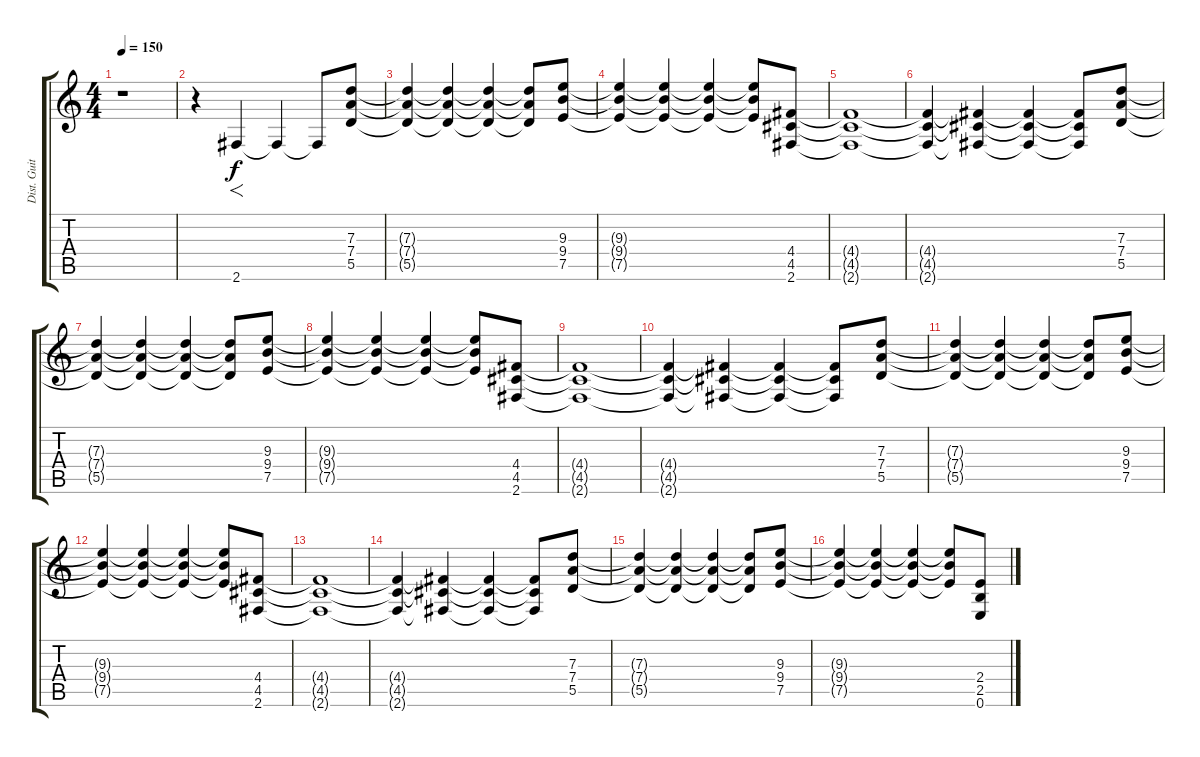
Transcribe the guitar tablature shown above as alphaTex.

\track ("Dist. Guitar 1" "Dist. Guit") {instrument distortionguitar}
\staff {score tabs}
\tuning (E4 B3 G3 D3 A2 E2) {hide}
\ts (4 4)
\tempo 150
\clef g2
\ks c
r.1{dy f instrument distortionguitar} |
r.4 2.6.4{f} 2.6{t}.4 2.6{t}.8 (7.3 7.4 5.5).8 |
(7.3{t} 7.4{t} 5.5{t}).4 (7.3{t} 7.4{t} 5.5{t}).4 (7.3{t} 7.4{t} 5.5{t}).4 (7.3{t} 7.4{t} 5.5{t}).8 (9.3 9.4 7.5).8 |
(9.3{t} 9.4{t} 7.5{t}).4 (9.3{t} 9.4{t} 7.5{t}).4 (9.3{t} 9.4{t} 7.5{t}).4 (9.3{t} 9.4{t} 7.5{t}).8 (4.4 4.5 2.6).8 |
(4.4{t} 4.5{t} 2.6{t}).1 |
(4.4{t} 4.5{t} 2.6{t}).4 (4.4{t} 4.5{t} 2.6{t}).4 (4.4{t} 4.5{t} 2.6{t}).4 (4.4{t} 4.5{t} 2.6{t}).8 (7.3 7.4 5.5).8 |
(7.3{t} 7.4{t} 5.5{t}).4 (7.3{t} 7.4{t} 5.5{t}).4 (7.3{t} 7.4{t} 5.5{t}).4 (7.3{t} 7.4{t} 5.5{t}).8 (9.3 9.4 7.5).8 |
(9.3{t} 9.4{t} 7.5{t}).4 (9.3{t} 9.4{t} 7.5{t}).4 (9.3{t} 9.4{t} 7.5{t}).4 (9.3{t} 9.4{t} 7.5{t}).8 (4.4 4.5 2.6).8 |
(4.4{t} 4.5{t} 2.6{t}).1 |
(4.4{t} 4.5{t} 2.6{t}).4 (4.4{t} 4.5{t} 2.6{t}).4 (4.4{t} 4.5{t} 2.6{t}).4 (4.4{t} 4.5{t} 2.6{t}).8 (7.3 7.4 5.5).8 |
(7.3{t} 7.4{t} 5.5{t}).4 (7.3{t} 7.4{t} 5.5{t}).4 (7.3{t} 7.4{t} 5.5{t}).4 (7.3{t} 7.4{t} 5.5{t}).8 (9.3 9.4 7.5).8 |
(9.3{t} 9.4{t} 7.5{t}).4 (9.3{t} 9.4{t} 7.5{t}).4 (9.3{t} 9.4{t} 7.5{t}).4 (9.3{t} 9.4{t} 7.5{t}).8 (4.4 4.5 2.6).8 |
(4.4{t} 4.5{t} 2.6{t}).1 |
(4.4{t} 4.5{t} 2.6{t}).4 (4.4{t} 4.5{t} 2.6{t}).4 (4.4{t} 4.5{t} 2.6{t}).4 (4.4{t} 4.5{t} 2.6{t}).8 (7.3 7.4 5.5).8 |
(7.3{t} 7.4{t} 5.5{t}).4 (7.3{t} 7.4{t} 5.5{t}).4 (7.3{t} 7.4{t} 5.5{t}).4 (7.3{t} 7.4{t} 5.5{t}).8 (9.3 9.4 7.5).8 |
(9.3{t} 9.4{t} 7.5{t}).4 (9.3{t} 9.4{t} 7.5{t}).4 (9.3{t} 9.4{t} 7.5{t}).4 (9.3{t} 9.4{t} 7.5{t}).8 (2.4 2.5 0.6).8
